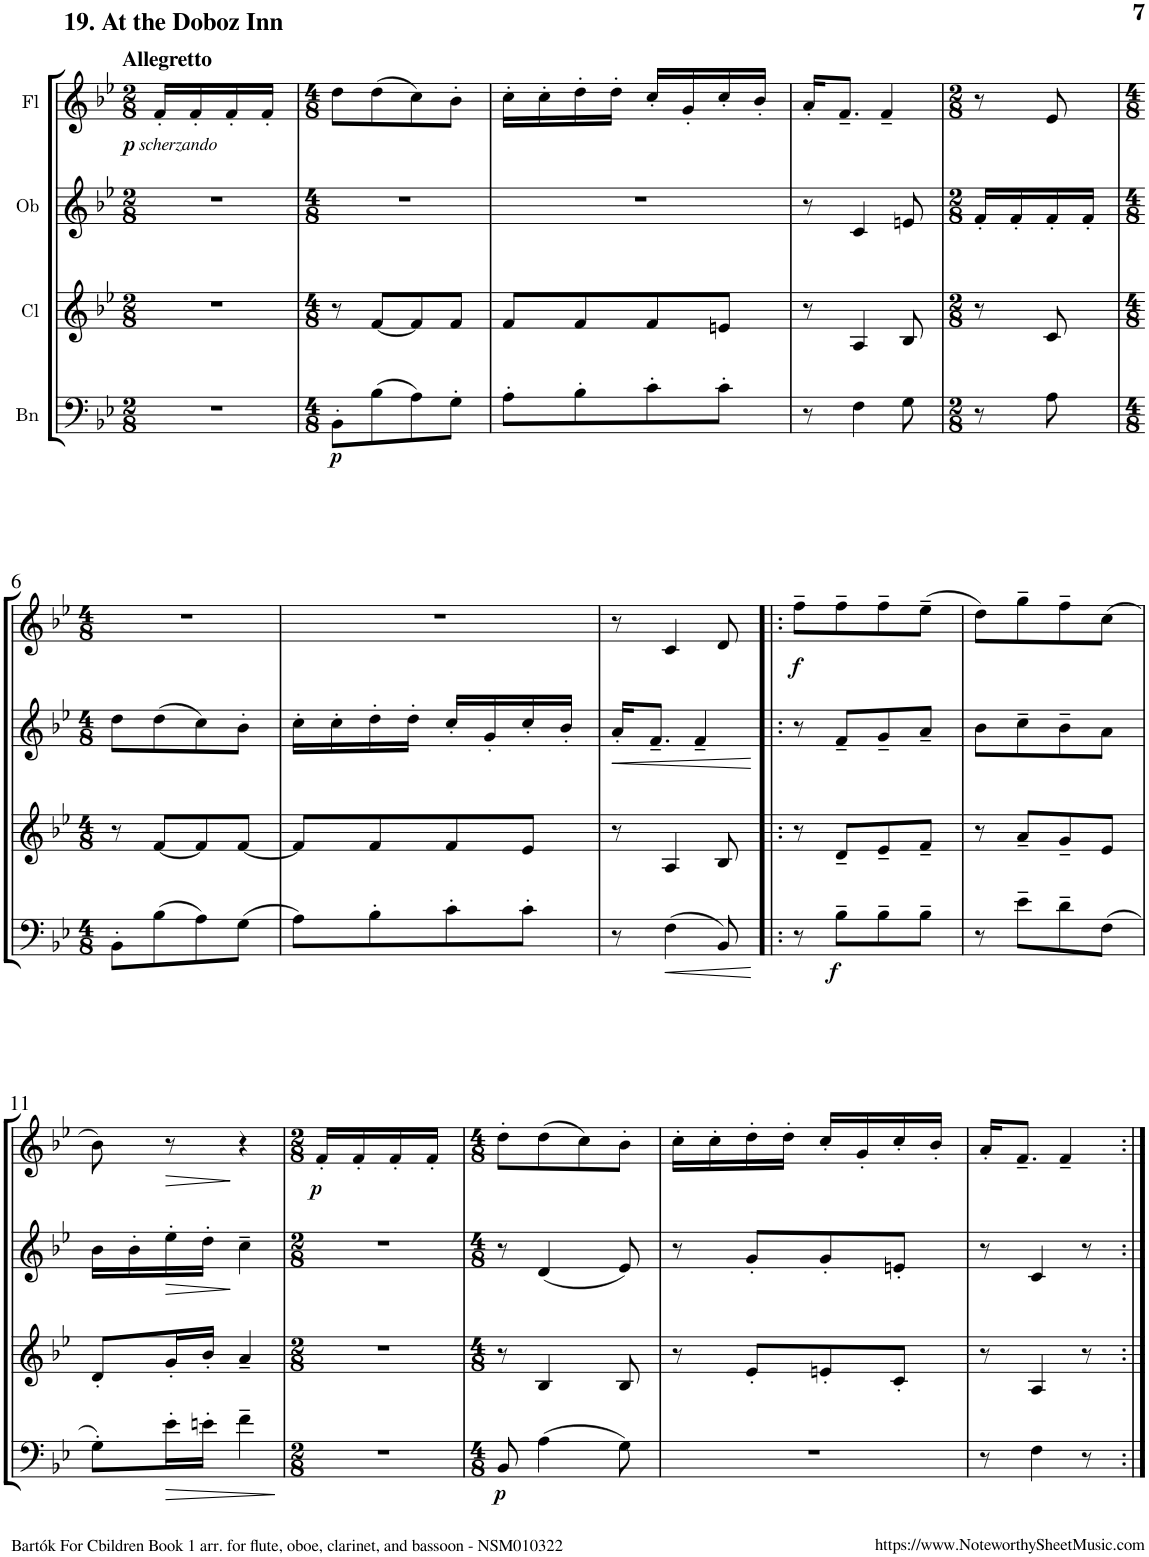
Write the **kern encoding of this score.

**kern	**dynam	**kern	**kern	**dynam	**kern	**dynam
*part4	*part4	*part3	*part2	*part2	*part1	*part1
*staff4	*staff4	*staff3	*staff2	*staff2	*staff1	*staff1
*I"Bn	*	*I"Cl	*I"Ob	*	*I"Fl	*
*	*	*I'Cl	*I'Ob	*	*I'Fl	*
!!LO:PB:g=z
*clefF4	*	*clefG2	*clefG2	*	*clefG2	*
*	*	*ITrd1c2	*	*	*	*
*k[b-e-]	*	*k[b-e-]	*k[b-e-]	*	*k[b-e-]	*
*M2/8	*	*M2/8	*M2/8	*	*M2/8	*
=1	=1	=1	=1	=1	=1	=1
!	!	!	!	!	!LO:TX:a:B:t=Allegretto	!
!	!	!	!	!	!LO:TX:a:B:t=19. At the Doboz Inn	!
!	!	!	!	!	!	!LO:DY:b
!	!	!	!	!	!	!LO:DY:n=1:b
4r	.	4r	4r	.	16f'/LL	p other-dynamics
.	.	.	.	.	16f'/	.
.	.	.	.	.	16f'/	.
.	.	.	.	.	16f'/JJ	.
=2	=2	=2	=2	=2	=2	=2
*M4/8	*	*M4/8	*M4/8	*	*M4/8	*
!	!LO:DY:b	!	!	!	!	!
8BB-'\L	p	8r	2r	.	8dd\L	.
(8B-\	.	[8f/L	.	.	(8dd\	.
8A\)	.	8f/]	.	.	8cc\)	.
8G'\J	.	8f/J	.	.	8b-'\J	.
=3	=3	=3	=3	=3	=3	=3
8A'\L	.	8f/L	2r	.	16cc'\LL	.
.	.	.	.	.	16cc'\	.
8B-'\	.	8f/	.	.	16dd'\	.
.	.	.	.	.	16dd'\JJ	.
8c'\	.	8f/	.	.	16cc'/LL	.
.	.	.	.	.	16g'/	.
8c'\J	.	8en/J	.	.	16cc'/	.
.	.	.	.	.	16b-'/JJ	.
=4	=4	=4	=4	=4	=4	=4
8r	.	8r	8r	.	16a'/KL	.
.	.	.	.	.	8.f~/J	.
4F\	.	4A/	4c/	.	.	.
.	.	.	.	.	4f~/	.
8G\	.	8B-/	8en/	.	.	.
=5	=5	=5	=5	=5	=5	=5
*M2/8	*	*M2/8	*M2/8	*	*M2/8	*
8r	.	8r	16f'/LL	.	8r	.
.	.	.	16f'/	.	.	.
8A\	.	8c/	16f'/	.	8e-/	.
.	.	.	16f'/JJ	.	.	.
!!LO:LB:g=z
=6	=6	=6	=6	=6	=6	=6
*M4/8	*	*M4/8	*M4/8	*	*M4/8	*
8BB-'\L	.	8r	8dd\L	.	2r	.
(8B-\	.	[8f/L	(8dd\	.	.	.
8A\)	.	8f/]	8cc\)	.	.	.
(8G\J	.	[8f/J	8b-'\J	.	.	.
=7	=7	=7	=7	=7	=7	=7
8A\L)	.	8f/L]	16cc'\LL	.	2r	.
.	.	.	16cc'\	.	.	.
8B-'\	.	8f/	16dd'\	.	.	.
.	.	.	16dd'\JJ	.	.	.
8c'\	.	8f/	16cc'/LL	.	.	.
.	.	.	16g'/	.	.	.
8c'\J	.	8e-/J	16cc'/	.	.	.
.	.	.	16b-'/JJ	.	.	.
=8	=8	=8	=8	=8	=8	=8
!	!	!	!	!LO:HP:b	!	!
8r	.	8r	16a'/KL	<	8r	.
.	.	.	8.f~/J	.	.	.
!	!LO:HP:b	!	!	!	!	!
(4F\	<	4A/	.	.	4c/	.
.	.	.	4f~/	.	.	.
8BB-/)	.	8B-/	.	.	8d/	.
=9!|:	=9!|:	=9!|:	=9!|:	=9!|:	=9!|:	=9!|:
!	!	!	!	!	!	!LO:DY:b
8r	.	8r	8r	.	8ff~\L	f
!	!LO:DY:b	!	!	!	!	!
8B-~\L	f	8d~/L	8f~/L	.	8ff~\	.
8B-~\	.	8e-~/	8g~/	.	8ff~\	.
8B-~\J	.	8f~/J	8a~/J	.	(8ee-~\J	.
=10	=10	=10	=10	=10	=10	=10
8r	.	8r	8b-\L	.	8dd\L)	.
8e-~\L	.	8a~/L	8cc~\	.	8gg~\	.
8d~\	.	8g~/	8b-~\	.	8ff~\	.
(8F\J	.	8e-/J	8a\J	.	(8cc\J	.
!!LO:LB:g=z
=11	=11	=11	=11	=11	=11	=11
8G'\L)	.	8d'/L	16b-\LL	.	8b-\)	.
.	.	.	16b-'\	.	.	.
!	!	!	!	!	!	!LO:HP:b
16e-'\L	.	16g'/L	16ee-'\	.	8r	>
16en'\JJ	.	16b-'/JJ	16dd'\JJ	.	.	.
4f~\	.	4a~/	4cc~\	[	4r	]
.	[	.	.	.	.	.
=12	=12	=12	=12	=12	=12	=12
*M2/8	*	*M2/8	*M2/8	*	*M2/8	*
!	!	!	!	!	!	!LO:DY:b
4r	.	4r	4r	.	16f'/LL	p
.	.	.	.	.	16f'/	.
.	.	.	.	.	16f'/	.
.	.	.	.	.	16f'/JJ	.
=13	=13	=13	=13	=13	=13	=13
*M4/8	*	*M4/8	*M4/8	*	*M4/8	*
!	!LO:DY:b	!	!	!	!	!
8BB-/	p	8r	8r	.	8dd'\L	.
(4A\	.	4B-/	(4d/	.	(8dd\	.
.	.	.	.	.	8cc\)	.
8G\)	.	8B-/	8e-/)	.	8b-'\J	.
=14	=14	=14	=14	=14	=14	=14
2r	.	8r	8r	.	16cc'\LL	.
.	.	.	.	.	16cc'\	.
.	.	8e-'/L	8g'/L	.	16dd'\	.
.	.	.	.	.	16dd'\JJ	.
.	.	8en'/	8g'/	.	16cc'/LL	.
.	.	.	.	.	16g'/	.
.	.	8c'/J	8en'/J	.	16cc'/	.
.	.	.	.	.	16b-'/JJ	.
=15	=15	=15	=15	=15	=15	=15
8r	.	8r	8r	.	16a'/KL	.
.	.	.	.	.	8.f~/J	.
4F\	.	4A/	4c/	.	.	.
.	.	.	.	.	4f~/	.
8r	.	8r	8r	.	.	.
=:|!	=:|!	=:|!	=:|!	=:|!	=:|!	=:|!
*-	*-	*-	*-	*-	*-	*-
